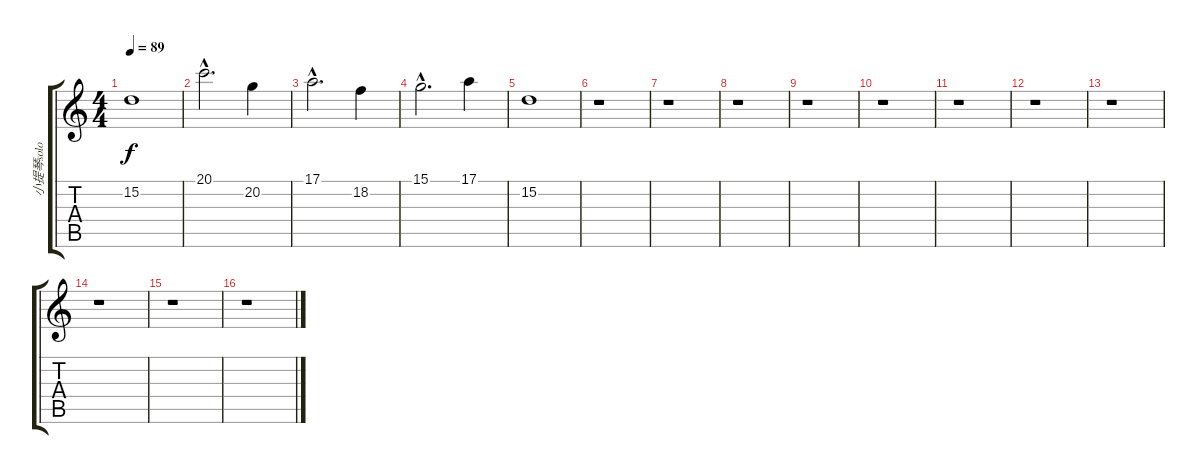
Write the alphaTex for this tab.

\track ("小提琴solo" "小提琴solo") {instrument violin}
\staff {score tabs}
\tuning (E4 B3 G3 D3 A2 E2) {hide}
\ts (4 4)
\tempo 89
\clef g2
\ks c
15.2.1{dy f} |
20.1{hac}.2{d} 20.2.4 |
17.1{hac}.2{d} 18.2.4 |
15.1{hac}.2{d} 17.1.4 |
15.2.1 |
r.1 |
r.1 |
r.1 |
r.1 |
r.1 |
r.1 |
r.1 |
r.1 |
r.1 |
r.1 |
r.1
